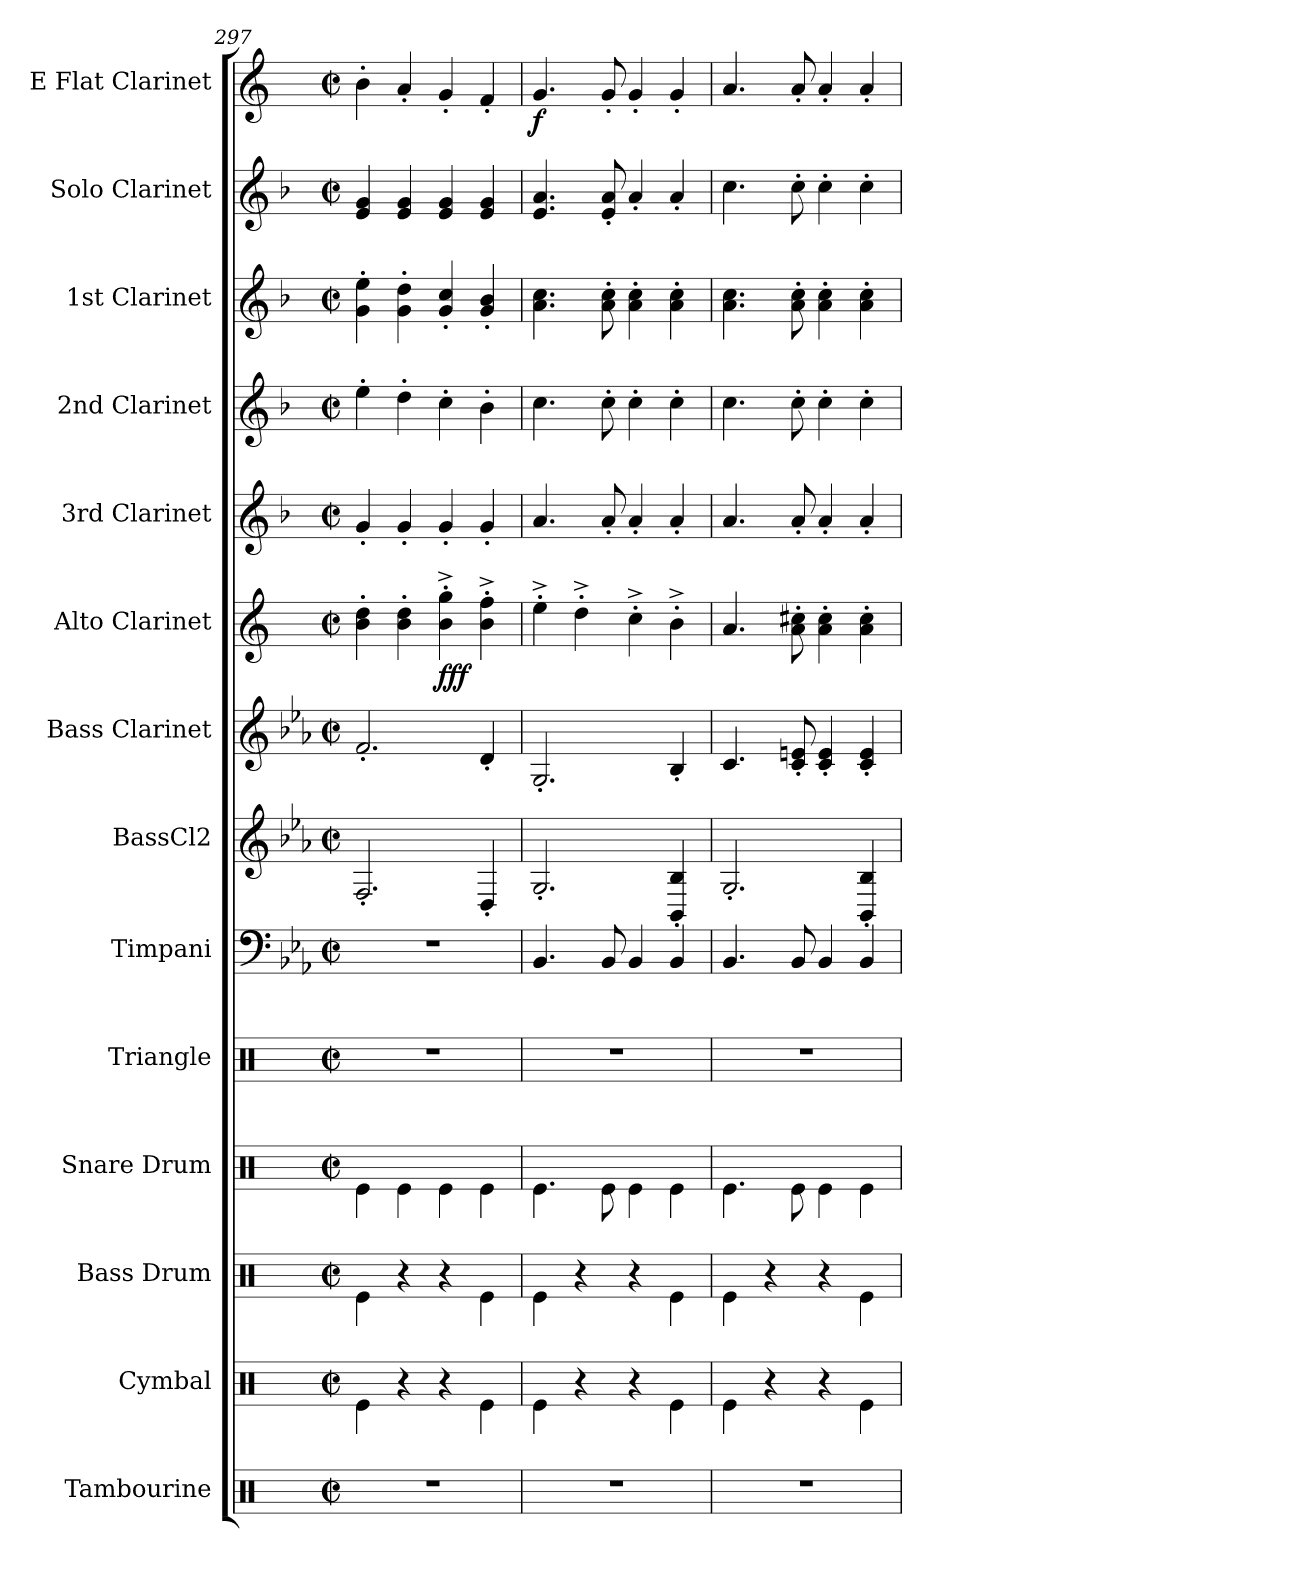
**kern	**kern	**kern	**kern	**kern	**kern	**kern	**kern	**kern	**dynam	**kern	**kern	**kern	**kern	**kern	**dynam
*part14	*part13	*part12	*part11	*part10	*part9	*part8	*part7	*part6	*part6	*part5	*part4	*part3	*part2	*part1	*part1
*staff14	*staff13	*staff12	*staff11	*staff10	*staff9	*staff8	*staff7	*staff6	*staff6	*staff5	*staff4	*staff3	*staff2	*staff1	*staff1
*I"Tambourine	*I"Cymbal	*I"Bass Drum	*I"Snare Drum	*I"Triangle	*I"Timpani	*I"BassCl2	*I"Bass Clarinet	*I"Alto Clarinet	*	*I"3rd Clarinet	*I"2nd Clarinet	*I"1st Clarinet	*I"Solo Clarinet	*I"E Flat Clarinet	*
*I'Tamb.	*I'Cym.	*I'B. Dr.	*I'Sn. Dr.	*I'Trgl.	*I'Timp.	*I'B. Cl2	*I'B. Cl.	*I'A. Cl.	*	*I'3rdCl.	*I'2nd Cl.	*I'1stCl.	*I'SoloCl.	*	*
*clefX	*clefX	*clefX	*clefX	*clefX	*clefF4	*clefG2	*clefG2	*clefG2	*	*clefG2	*clefG2	*clefG2	*clefG2	*clefG2	*
*	*	*	*	*	*	*ITrd8c14	*ITrd8c14	*ITrd5c9	*	*ITrd1c2	*ITrd1c2	*ITrd1c2	*ITrd1c2	*ITrd-2c-3	*
*k[]	*k[]	*k[]	*k[]	*k[]	*k[b-e-a-]	*k[b-e-a-]	*k[b-e-a-]	*k[b-e-a-]	*	*k[b-e-a-]	*k[b-e-a-]	*k[b-e-a-]	*k[b-e-a-]	*k[b-e-a-]	*
*M4/4	*M4/4	*M4/4	*M4/4	*M4/4	*M4/4	*M4/4	*M4/4	*M4/4	*	*M4/4	*M4/4	*M4/4	*M4/4	*M4/4	*
*met(c|)	*met(c|)	*met(c|)	*met(c|)	*met(c|)	*met(c|)	*met(c|)	*met(c|)	*met(c|)	*	*met(c|)	*met(c|)	*met(c|)	*met(c|)	*met(c|)	*
=297	=297	=297	=297	=297	=297	=297	=297	=297	=297	=297	=297	=297	=297	=297	=297
1r	4Re\	4Re\	4Re\	1r	1r	2.FF'/	2.F'/	4d\' 4f\'	.	4f'/	4dd'\	4f\' 4dd\'	4d/ 4f/	4dd'\	.
.	4r	4r	4Re\	.	.	.	.	4d\' 4f\'	.	4f'/	4cc'\	4f\' 4cc\'	4d/ 4f/	4cc'/	.
!	!	!	!	!	!	!	!	!	!LO:DY:b	!	!	!	!	!	!
.	4r	4r	4Re\	.	.	.	.	4d\'^ 4b-\'^	fff	4f'/	4b-'\	4f/' 4b-/'	4d/ 4f/	4b-'/	.
.	4Re\	4Re\	4Re\	.	.	4DD'/	4D'/	4d\'^ 4a-\'^	.	4f'/	4a-'\	4f/' 4a-/'	4d/ 4f/	4a-'/	.
=298	=298	=298	=298	=298	=298	=298	=298	=298	=298	=298	=298	=298	=298	=298	=298
!	!	!	!	!	!	!	!	!	!	!	!	!	!	!	!LO:DY:b
1r	4Re\	4Re\	4.Re\	1r	4.BB-/	2.GG'/	2.GG'/	4g^'\	.	4.g/	4.b-\	4.g\ 4.b-\	4.d/ 4.g/	4.b-/	f
.	4r	4r	.	.	.	.	.	4f^'\	.	.	.	.	.	.	.
.	.	.	8Re\	.	8BB-/	.	.	.	.	8g'/	8b-'\	8g\' 8b-\'	8d/' 8g/'	8b-'/	.
.	4r	4r	4Re\	.	4BB-/	.	.	4e-^'\	.	4g'/	4b-'\	4g\' 4b-\'	4g'/	4b-'/	.
.	4Re\	4Re\	4Re\	.	4BB-/	4BBB-/' 4BB-/'	4BB-'/	4d^'\	.	4g'/	4b-'\	4g\' 4b-\'	4g'/	4b-'/	.
=299	=299	=299	=299	=299	=299	=299	=299	=299	=299	=299	=299	=299	=299	=299	=299
1r	4Re\	4Re\	4.Re\	1r	4.BB-/	2.GG'/	4.C/	4.c/	.	4.g/	4.b-\	4.g\ 4.b-\	4.b-\	4.cc/	.
.	4r	4r	.	.	.	.	.	.	.	.	.	.	.	.	.
.	.	.	8Re\	.	8BB-/	.	8C/' 8En/'	8c\' 8en\'	.	8g'/	8b-'\	8g\' 8b-\'	8b-'\	8cc'/	.
.	4r	4r	4Re\	.	4BB-/	.	4C/' 4E/'	4c\' 4e\'	.	4g'/	4b-'\	4g\' 4b-\'	4b-'\	4cc'/	.
.	4Re\	4Re\	4Re\	.	4BB-/	4BBB-/' 4BB-/'	4C/' 4E/'	4c\' 4e\'	.	4g'/	4b-'\	4g\' 4b-\'	4b-'\	4cc'/	.
=	=	=	=	=	=	=	=	=	=	=	=	=	=	=	=
*-	*-	*-	*-	*-	*-	*-	*-	*-	*-	*-	*-	*-	*-	*-	*-
